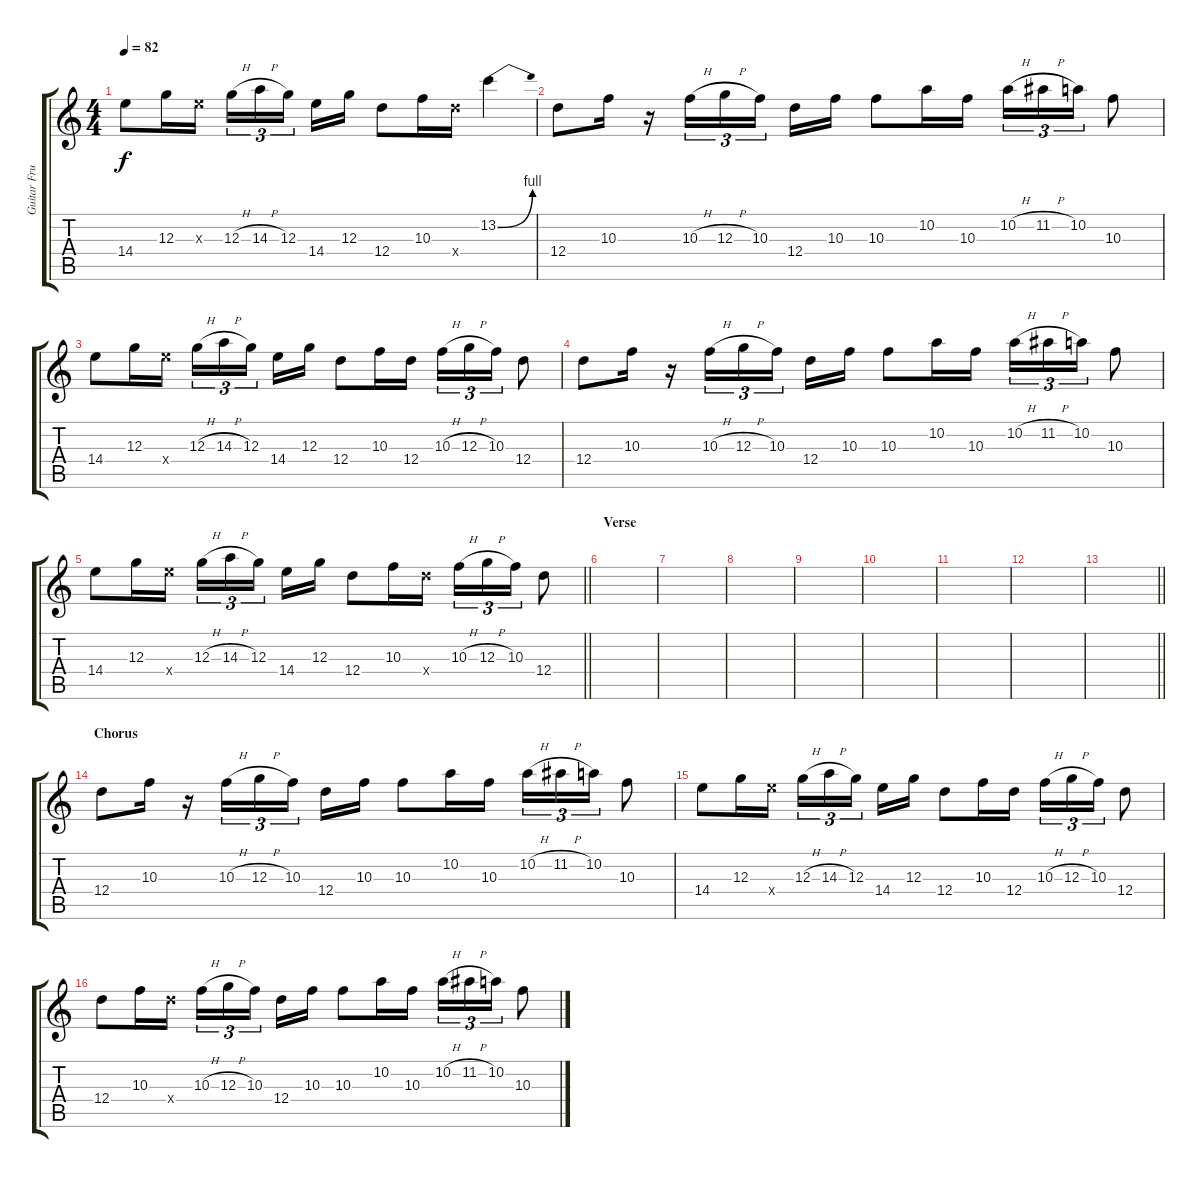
\track ("Guitar Frusciante Wah-Wah" "Guitar Fru") {instrument overdrivenguitar}
\staff {score tabs}
\tuning (E4 B3 G3 D3 A2 E2) {hide}
\ts (4 4)
\tempo 82
\clef g2
\ks c
14.4.8{dy f} 12.3.16 9.3{x}.16 12.3{h}.16{tu (3 2)} 14.3{h}.16{tu (3 2)} 12.3.16{tu (3 2) beam splitsecondary} 14.4.16 12.3.16 12.4.8 10.3.16 12.4{x}.16 13.2{be (bend 0 0 60 4)}.4 |
12.4.8 10.3.16 r.16 10.3{h}.16{tu (3 2)} 12.3{h}.16{tu (3 2)} 10.3.16{tu (3 2) beam splitsecondary} 12.4.16 10.3.16 10.3.8 10.2.16 10.3.16 10.2{h}.16{tu (3 2)} 11.2{h}.16{tu (3 2)} 10.2.16{tu (3 2)} 10.3.8 |
14.4.8 12.3.16 14.4{x}.16 12.3{h}.16{tu (3 2)} 14.3{h}.16{tu (3 2)} 12.3.16{tu (3 2) beam splitsecondary} 14.4.16 12.3.16 12.4.8 10.3.16 12.4.16 10.3{h}.16{tu (3 2)} 12.3{h}.16{tu (3 2)} 10.3.16{tu (3 2)} 12.4.8 |
12.4.8 10.3.16 r.16 10.3{h}.16{tu (3 2)} 12.3{h}.16{tu (3 2)} 10.3.16{tu (3 2) beam splitsecondary} 12.4.16 10.3.16 10.3.8 10.2.16 10.3.16 10.2{h}.16{tu (3 2)} 11.2{h}.16{tu (3 2)} 10.2.16{tu (3 2)} 10.3.8 |
\barLineRight lightlight
14.4.8 12.3.16 14.4{x}.16 12.3{h}.16{tu (3 2)} 14.3{h}.16{tu (3 2)} 12.3.16{tu (3 2) beam splitsecondary} 14.4.16 12.3.16 12.4.8 10.3.16 12.4{x}.16 10.3{h}.16{tu (3 2)} 12.3{h}.16{tu (3 2)} 10.3.16{tu (3 2)} 12.4.8 |
\section ("" "Verse")
|
|
|
|
|
|
|
\barLineRight lightlight
|
\section ("" "Chorus")
12.4.8 10.3.16 r.16 10.3{h}.16{tu (3 2)} 12.3{h}.16{tu (3 2)} 10.3.16{tu (3 2) beam splitsecondary} 12.4.16 10.3.16 10.3.8 10.2.16 10.3.16 10.2{h}.16{tu (3 2)} 11.2{h}.16{tu (3 2)} 10.2.16{tu (3 2)} 10.3.8 |
14.4.8 12.3.16 14.4{x}.16 12.3{h}.16{tu (3 2)} 14.3{h}.16{tu (3 2)} 12.3.16{tu (3 2) beam splitsecondary} 14.4.16 12.3.16 12.4.8 10.3.16 12.4.16 10.3{h}.16{tu (3 2)} 12.3{h}.16{tu (3 2)} 10.3.16{tu (3 2)} 12.4.8 |
12.4.8 10.3.16 12.4{x}.16 10.3{h}.16{tu (3 2)} 12.3{h}.16{tu (3 2)} 10.3.16{tu (3 2) beam splitsecondary} 12.4.16 10.3.16 10.3.8 10.2.16 10.3.16 10.2{h}.16{tu (3 2)} 11.2{h}.16{tu (3 2)} 10.2.16{tu (3 2)} 10.3.8
